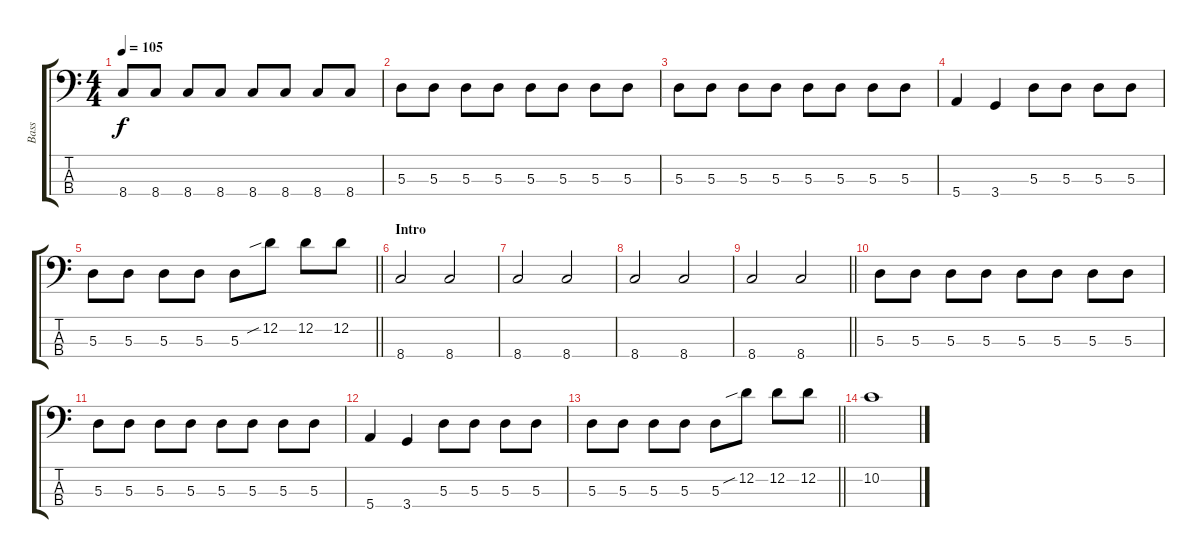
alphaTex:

\track ("Bass" "Bass") {instrument electricbassfinger}
\staff {score tabs}
\tuning (G2 D2 A1 E1) {hide}
\ts (4 4)
\tempo 105
\clef f4
\ks c
8.4.8{dy f} 8.4.8 8.4.8 8.4.8 8.4.8 8.4.8 8.4.8 8.4.8 |
5.3.8 5.3.8 5.3.8 5.3.8 5.3.8 5.3.8 5.3.8 5.3.8 |
5.3.8 5.3.8 5.3.8 5.3.8 5.3.8 5.3.8 5.3.8 5.3.8 |
5.4.4 3.4.4 5.3.8 5.3.8 5.3.8 5.3.8 |
\barLineRight lightlight
5.3.8 5.3.8 5.3.8 5.3.8 5.3.8 12.2{sib}.8 12.2.8 12.2.8 |
\section ("" "Intro")
8.4.2 8.4.2 |
8.4.2 8.4.2 |
8.4.2 8.4.2 |
\barLineRight lightlight
8.4.2 8.4.2 |
5.3.8 5.3.8 5.3.8 5.3.8 5.3.8 5.3.8 5.3.8 5.3.8 |
5.3.8 5.3.8 5.3.8 5.3.8 5.3.8 5.3.8 5.3.8 5.3.8 |
5.4.4 3.4.4 5.3.8 5.3.8 5.3.8 5.3.8 |
\barLineRight lightlight
5.3.8 5.3.8 5.3.8 5.3.8 5.3.8 12.2{sib}.8 12.2.8 12.2.8 |
10.2.1
